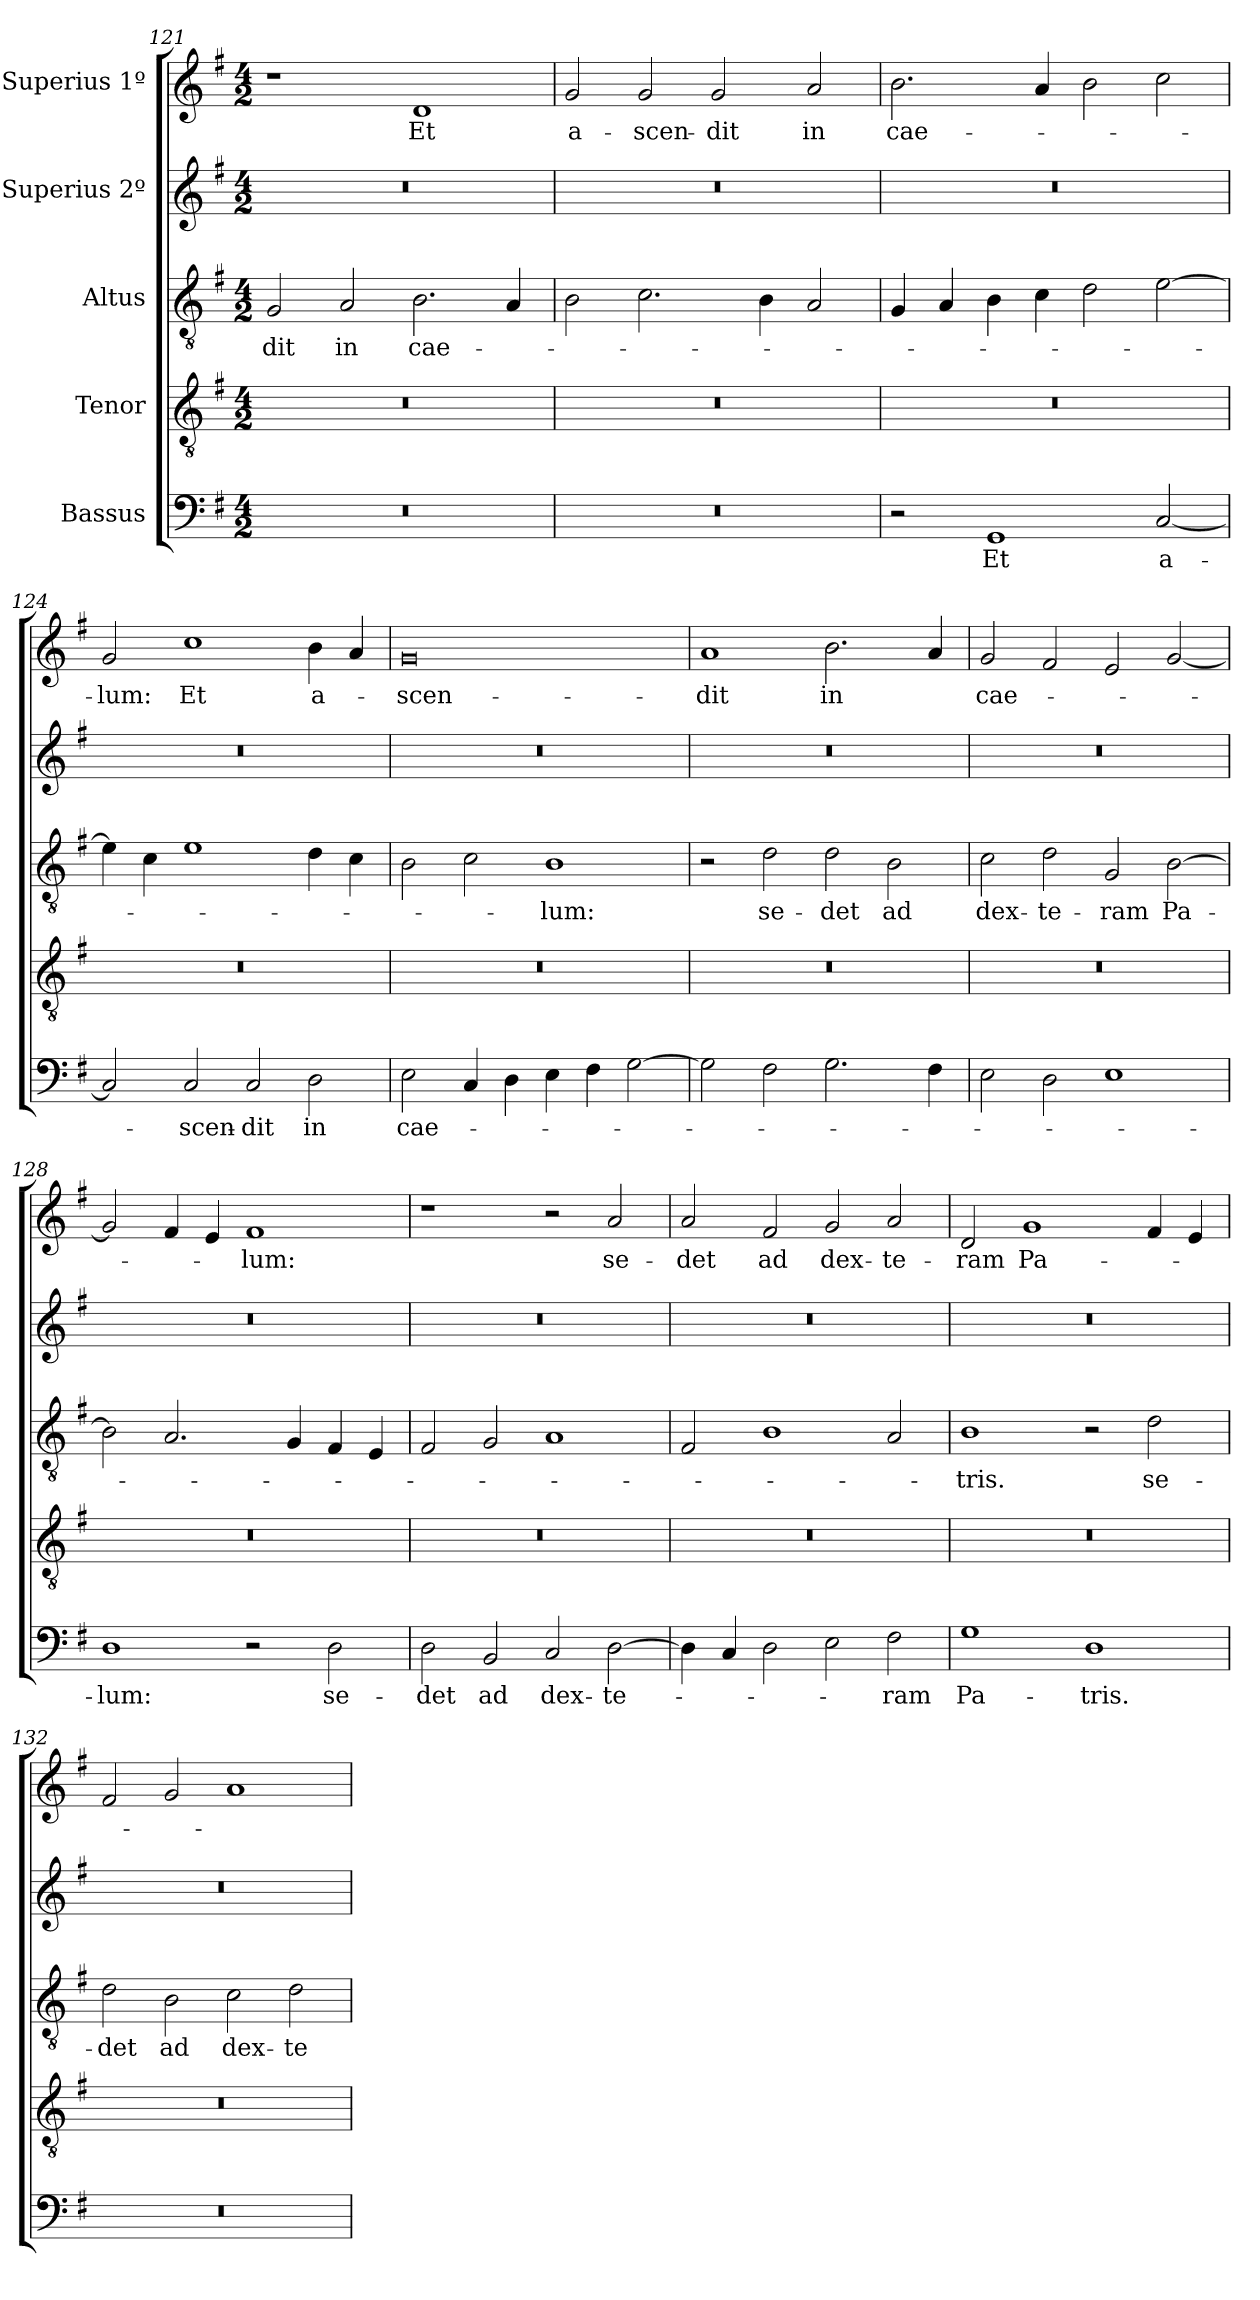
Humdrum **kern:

**kern	**text	**kern	**kern	**text	**kern	**kern	**text
*part5	*part5	*part4	*part3	*part3	*part2	*part1	*part1
*staff5	*staff5	*staff4	*staff3	*staff3	*staff2	*staff1	*staff1
*I"Bassus	*	*I"Tenor	*I"Altus	*	*I"Superius 2º	*I"Superius 1º	*
*clefF4	*	*clefGv2	*clefGv2	*	*clefG2	*clefG2	*
*k[f#]	*	*k[f#]	*k[f#]	*	*k[f#]	*k[f#]	*
*M4/2	*	*M4/2	*M4/2	*	*M4/2	*M4/2	*
=121	=121	=121	=121	=121	=121	=121	=121
0r	.	0r	2G/	-dit	0r	1r	.
.	.	.	2A/	in	.	.	.
.	.	.	2.B\	cae-	.	1d/	Et
.	.	.	4A/	.	.	.	.
=122	=122	=122	=122	=122	=122	=122	=122
0r	.	0r	2B\	.	0r	2g/	a-
.	.	.	2.c\	.	.	2g/	-scen-
.	.	.	.	.	.	2g/	-dit
.	.	.	4B\	.	.	.	.
.	.	.	2A/	.	.	2a/	in
=123	=123	=123	=123	=123	=123	=123	=123
2r	.	0r	4G/	.	0r	2.b\	cae-
.	.	.	4A/	.	.	.	.
1GG/	Et	.	4B\	.	.	.	.
.	.	.	4c\	.	.	4a/	.
.	.	.	2d\	.	.	2b\	.
[2C/	a-	.	[2e\	.	.	2cc\	.
=124	=124	=124	=124	=124	=124	=124	=124
2C/]	.	0r	4e\]	.	0r	2g/	-lum:
.	.	.	4c\	.	.	.	.
2C/	-scen-	.	1e\	.	.	1cc\	Et
2C/	-dit	.	.	.	.	.	.
2D\	in	.	4d\	.	.	4b\	a-
.	.	.	4c\	.	.	4a/	.
=125	=125	=125	=125	=125	=125	=125	=125
2E\	cae-	0r	2B\	.	0r	0g/	-scen-
4C/	.	.	2c\	.	.	.	.
4D\	.	.	.	.	.	.	.
4E\	.	.	1B\	-lum:	.	.	.
4F#\	.	.	.	.	.	.	.
[2G\	.	.	.	.	.	.	.
=126	=126	=126	=126	=126	=126	=126	=126
2G\]	.	0r	2r	.	0r	1a/	-dit
2F#\	.	.	2d\	se-	.	.	.
2.G\	.	.	2d\	-det	.	2.b\	in
.	.	.	2B\	ad	.	.	.
4F#\	.	.	.	.	.	4a/	.
=127	=127	=127	=127	=127	=127	=127	=127
2E\	.	0r	2c\	dex-	0r	2g/	cae-
2D\	.	.	2d\	-te-	.	2f#/	.
1E\	.	.	2G/	-ram	.	2e/	.
.	.	.	[2B\	Pa-	.	[2g/	.
=128	=128	=128	=128	=128	=128	=128	=128
1D\	-lum:	0r	2B\]	.	0r	2g/]	.
.	.	.	2.A/	.	.	4f#/	.
.	.	.	.	.	.	4e/	.
2r	.	.	.	.	.	1f#/	-lum:
.	.	.	4G/	.	.	.	.
2D\	se-	.	4F#/	.	.	.	.
.	.	.	4E/	.	.	.	.
=129	=129	=129	=129	=129	=129	=129	=129
2D\	-det	0r	2F#/	.	0r	1r	.
2BB/	ad	.	2G/	.	.	.	.
2C/	dex-	.	1A/	.	.	2r	.
[2D\	-te-	.	.	.	.	2a/	se-
=130	=130	=130	=130	=130	=130	=130	=130
4D\]	.	0r	2F#/	.	0r	2a/	-det
4C/	.	.	.	.	.	.	.
2D\	.	.	1B\	.	.	2f#/	ad
2E\	.	.	.	.	.	2g/	dex-
2F#\	-ram	.	2A/	.	.	2a/	-te-
=131	=131	=131	=131	=131	=131	=131	=131
1G\	Pa-	0r	1B\	-tris.	0r	2d/	-ram
.	.	.	.	.	.	1g/	Pa-
1D\	-tris.	.	2r	.	.	.	.
.	.	.	2d\	se-	.	4f#/	.
.	.	.	.	.	.	4e/	.
=132	=132	=132	=132	=132	=132	=132	=132
0r	.	0r	2d\	-det	0r	2f#/	.
.	.	.	2B\	ad	.	2g/	.
.	.	.	2c\	dex-	.	1a/	.
.	.	.	2d\	-te-	.	.	.
=	=	=	=	=	=	=	=
*-	*-	*-	*-	*-	*-	*-	*-
